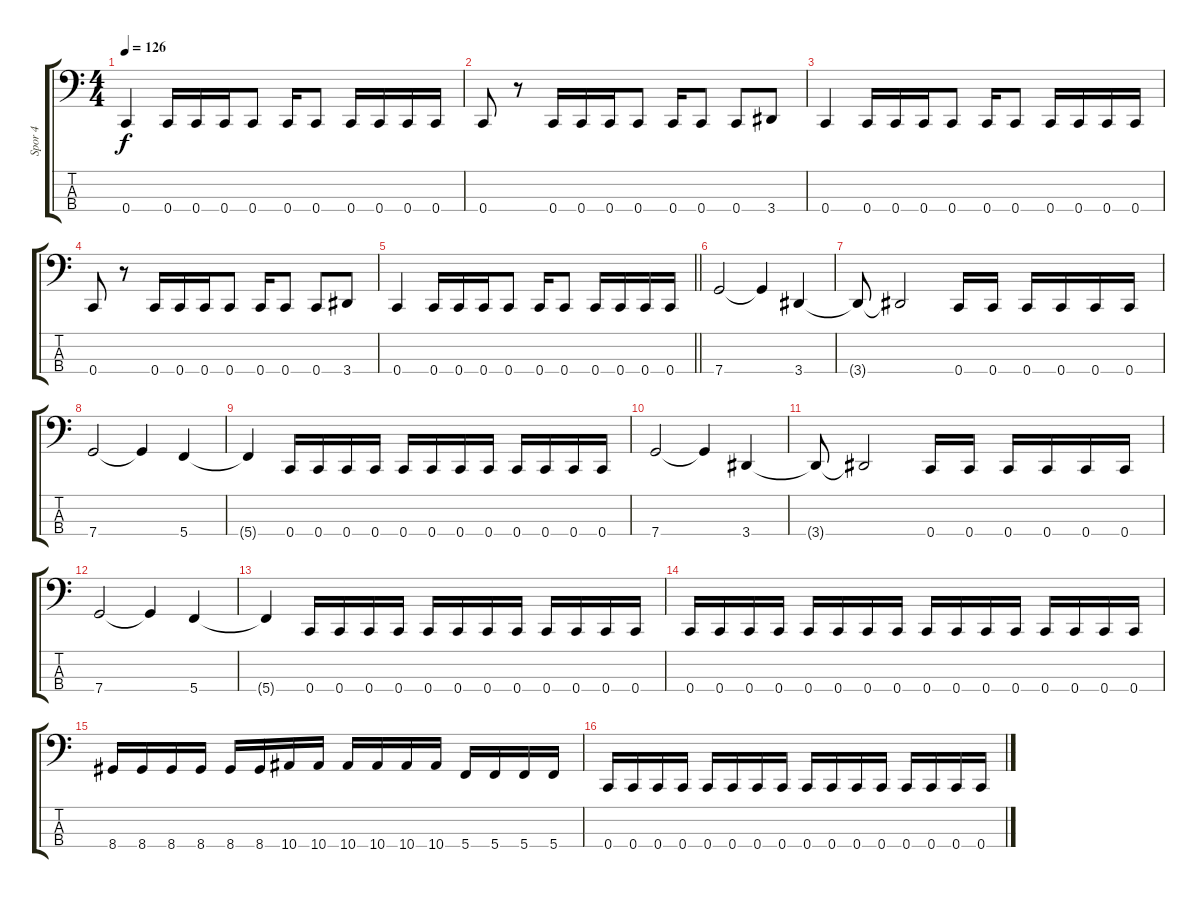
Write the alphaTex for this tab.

\track ("Spor 4" "Spor 4") {instrument electricbassfinger}
\staff {score tabs}
\tuning (F2 C2 G1 C1) {hide}
\ts (4 4)
\tempo 126
\clef f4
\ks c
0.4.4{dy f} 0.4.16 0.4.16 0.4.16 0.4.8 0.4.16 0.4.8 0.4.16 0.4.16 0.4.16 0.4.16 |
0.4.8 r.8 0.4.16 0.4.16 0.4.16 0.4.8 0.4.16 0.4.8 0.4.8 3.4.8 |
0.4.4 0.4.16 0.4.16 0.4.16 0.4.8 0.4.16 0.4.8 0.4.16 0.4.16 0.4.16 0.4.16 |
0.4.8 r.8 0.4.16 0.4.16 0.4.16 0.4.8 0.4.16 0.4.8 0.4.8 3.4.8 |
\barLineRight lightlight
0.4.4 0.4.16 0.4.16 0.4.16 0.4.8 0.4.16 0.4.8 0.4.16 0.4.16 0.4.16 0.4.16 |
7.4.2 7.4{t}.4 3.4.4 |
3.4{t}.8 3.4{t}.2 0.4.16 0.4.16 0.4.16 0.4.16 0.4.16 0.4.16 |
7.4.2 7.4{t}.4 5.4.4 |
5.4{t}.4 0.4.16 0.4.16 0.4.16 0.4.16 0.4.16 0.4.16 0.4.16 0.4.16 0.4.16 0.4.16 0.4.16 0.4.16 |
7.4.2 7.4{t}.4 3.4.4 |
3.4{t}.8 3.4{t}.2 0.4.16 0.4.16 0.4.16 0.4.16 0.4.16 0.4.16 |
7.4.2 7.4{t}.4 5.4.4 |
5.4{t}.4 0.4.16 0.4.16 0.4.16 0.4.16 0.4.16 0.4.16 0.4.16 0.4.16 0.4.16 0.4.16 0.4.16 0.4.16 |
0.4.16 0.4.16 0.4.16 0.4.16 0.4.16 0.4.16 0.4.16 0.4.16 0.4.16 0.4.16 0.4.16 0.4.16 0.4.16 0.4.16 0.4.16 0.4.16 |
8.4.16 8.4.16 8.4.16 8.4.16 8.4.16 8.4.16 10.4.16 10.4.16 10.4.16 10.4.16 10.4.16 10.4.16 5.4.16 5.4.16 5.4.16 5.4.16 |
0.4.16 0.4.16 0.4.16 0.4.16 0.4.16 0.4.16 0.4.16 0.4.16 0.4.16 0.4.16 0.4.16 0.4.16 0.4.16 0.4.16 0.4.16 0.4.16
